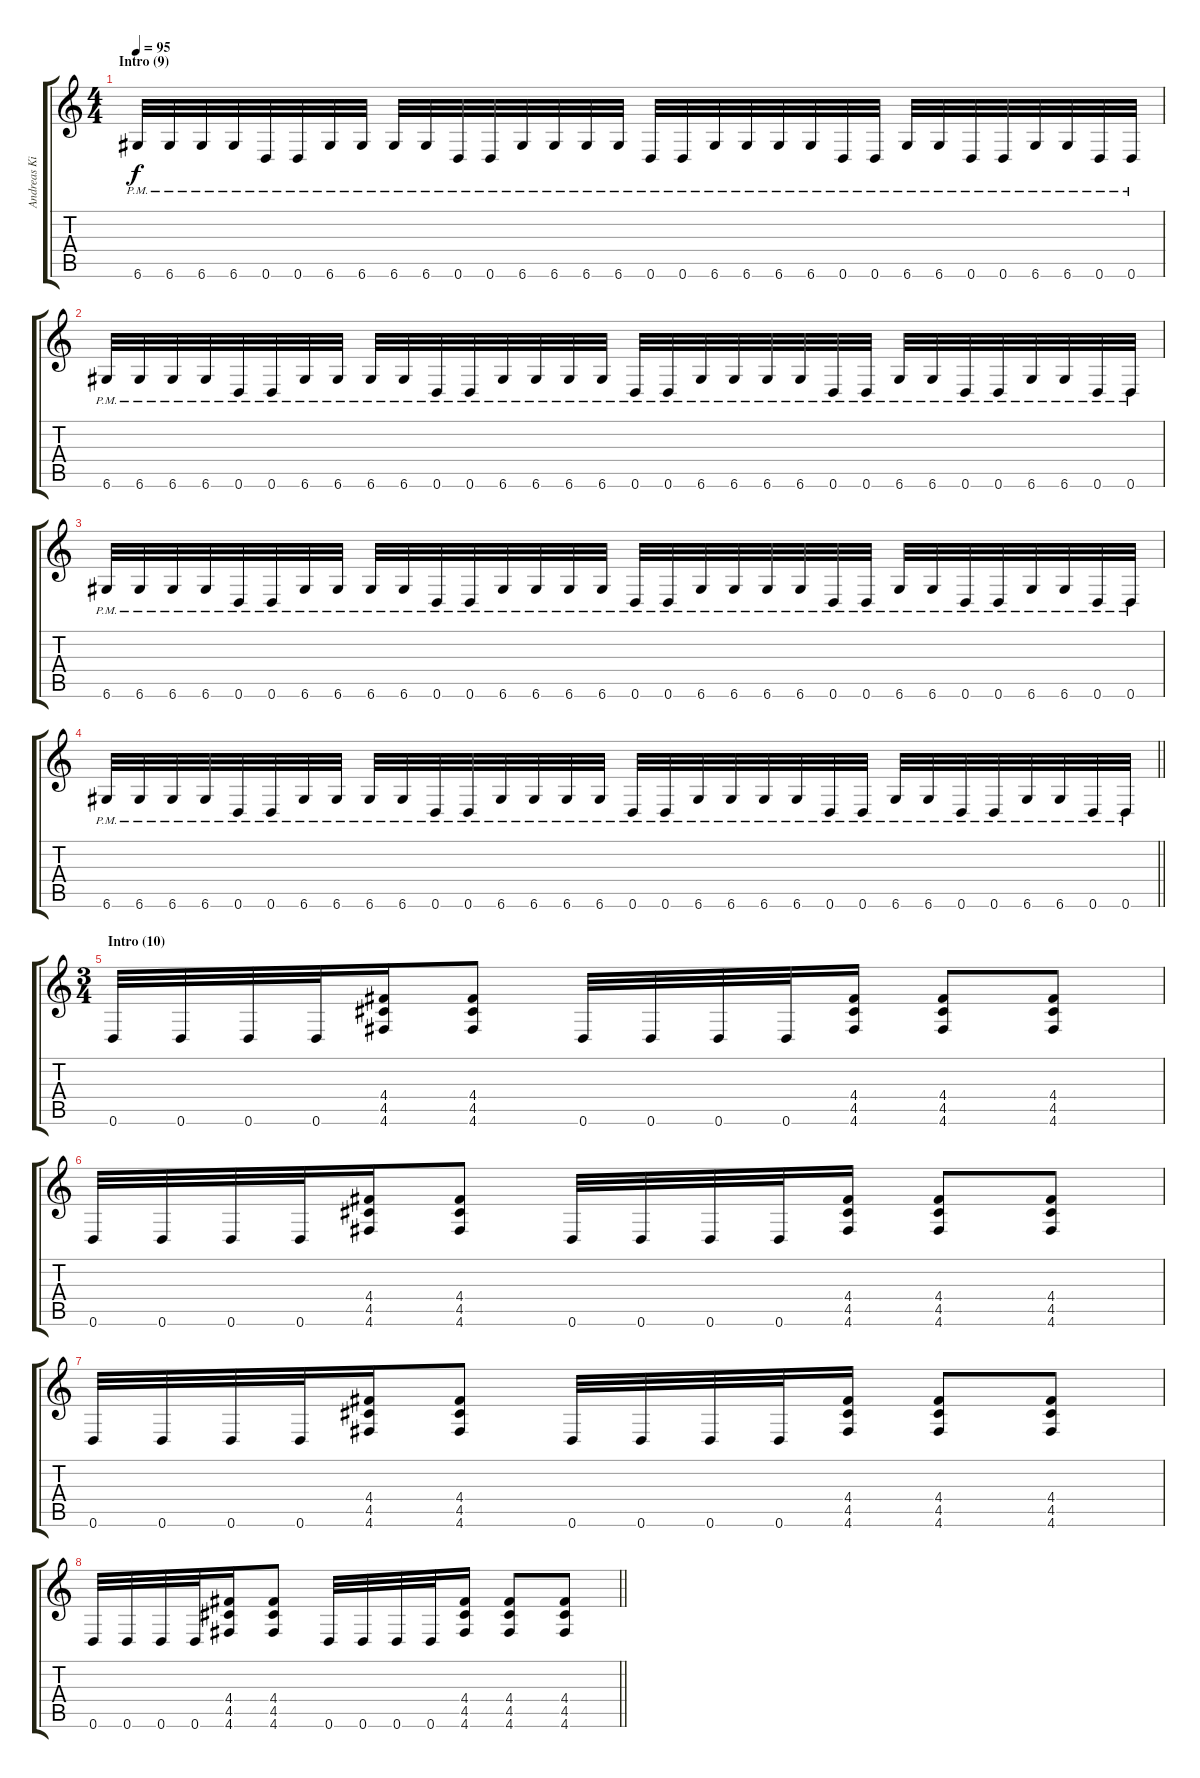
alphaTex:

\track ("Andreas Kisser 2" "Andreas Ki") {instrument distortionguitar}
\staff {score tabs}
\tuning (E4 B3 G3 D3 A2 D2) {hide}
\ts (4 4)
\section ("" "Intro (9)")
\tempo 95
\clef g2
\ks c
6.6{pm}.32{dy f} 6.6{pm}.32 6.6{pm}.32 6.6{pm}.32 0.6{pm}.32 0.6{pm}.32 6.6{pm}.32 6.6{pm}.32 6.6{pm}.32 6.6{pm}.32 0.6{pm}.32 0.6{pm}.32 6.6{pm}.32 6.6{pm}.32 6.6{pm}.32 6.6{pm}.32 0.6{pm}.32 0.6{pm}.32 6.6{pm}.32 6.6{pm}.32 6.6{pm}.32 6.6{pm}.32 0.6{pm}.32 0.6{pm}.32 6.6{pm}.32 6.6{pm}.32 0.6{pm}.32 0.6{pm}.32 6.6{pm}.32 6.6{pm}.32 0.6{pm}.32 0.6{pm}.32 |
6.6{pm}.32 6.6{pm}.32 6.6{pm}.32 6.6{pm}.32 0.6{pm}.32 0.6{pm}.32 6.6{pm}.32 6.6{pm}.32 6.6{pm}.32 6.6{pm}.32 0.6{pm}.32 0.6{pm}.32 6.6{pm}.32 6.6{pm}.32 6.6{pm}.32 6.6{pm}.32 0.6{pm}.32 0.6{pm}.32 6.6{pm}.32 6.6{pm}.32 6.6{pm}.32 6.6{pm}.32 0.6{pm}.32 0.6{pm}.32 6.6{pm}.32 6.6{pm}.32 0.6{pm}.32 0.6{pm}.32 6.6{pm}.32 6.6{pm}.32 0.6{pm}.32 0.6{pm}.32 |
6.6{pm}.32 6.6{pm}.32 6.6{pm}.32 6.6{pm}.32 0.6{pm}.32 0.6{pm}.32 6.6{pm}.32 6.6{pm}.32 6.6{pm}.32 6.6{pm}.32 0.6{pm}.32 0.6{pm}.32 6.6{pm}.32 6.6{pm}.32 6.6{pm}.32 6.6{pm}.32 0.6{pm}.32 0.6{pm}.32 6.6{pm}.32 6.6{pm}.32 6.6{pm}.32 6.6{pm}.32 0.6{pm}.32 0.6{pm}.32 6.6{pm}.32 6.6{pm}.32 0.6{pm}.32 0.6{pm}.32 6.6{pm}.32 6.6{pm}.32 0.6{pm}.32 0.6{pm}.32 |
\barLineRight lightlight
6.6{pm}.32 6.6{pm}.32 6.6{pm}.32 6.6{pm}.32 0.6{pm}.32 0.6{pm}.32 6.6{pm}.32 6.6{pm}.32 6.6{pm}.32 6.6{pm}.32 0.6{pm}.32 0.6{pm}.32 6.6{pm}.32 6.6{pm}.32 6.6{pm}.32 6.6{pm}.32 0.6{pm}.32 0.6{pm}.32 6.6{pm}.32 6.6{pm}.32 6.6{pm}.32 6.6{pm}.32 0.6{pm}.32 0.6{pm}.32 6.6{pm}.32 6.6{pm}.32 0.6{pm}.32 0.6{pm}.32 6.6{pm}.32 6.6{pm}.32 0.6{pm}.32 0.6{pm}.32 |
\ts (3 4)
\section ("" "Intro (10)")
0.6.32 0.6.32 0.6.32 0.6.32 (4.4 4.5 4.6).16 (4.4 4.5 4.6).8 0.6.32 0.6.32 0.6.32 0.6.32 (4.4 4.5 4.6).16 (4.4 4.5 4.6).8 (4.4 4.5 4.6).8 |
0.6.32 0.6.32 0.6.32 0.6.32 (4.4 4.5 4.6).16 (4.4 4.5 4.6).8 0.6.32 0.6.32 0.6.32 0.6.32 (4.4 4.5 4.6).16 (4.4 4.5 4.6).8 (4.4 4.5 4.6).8 |
0.6.32 0.6.32 0.6.32 0.6.32 (4.4 4.5 4.6).16 (4.4 4.5 4.6).8 0.6.32 0.6.32 0.6.32 0.6.32 (4.4 4.5 4.6).16 (4.4 4.5 4.6).8 (4.4 4.5 4.6).8 |
\barLineRight lightlight
0.6.32 0.6.32 0.6.32 0.6.32 (4.4 4.5 4.6).16 (4.4 4.5 4.6).8 0.6.32 0.6.32 0.6.32 0.6.32 (4.4 4.5 4.6).16 (4.4 4.5 4.6).8 (4.4 4.5 4.6).8
